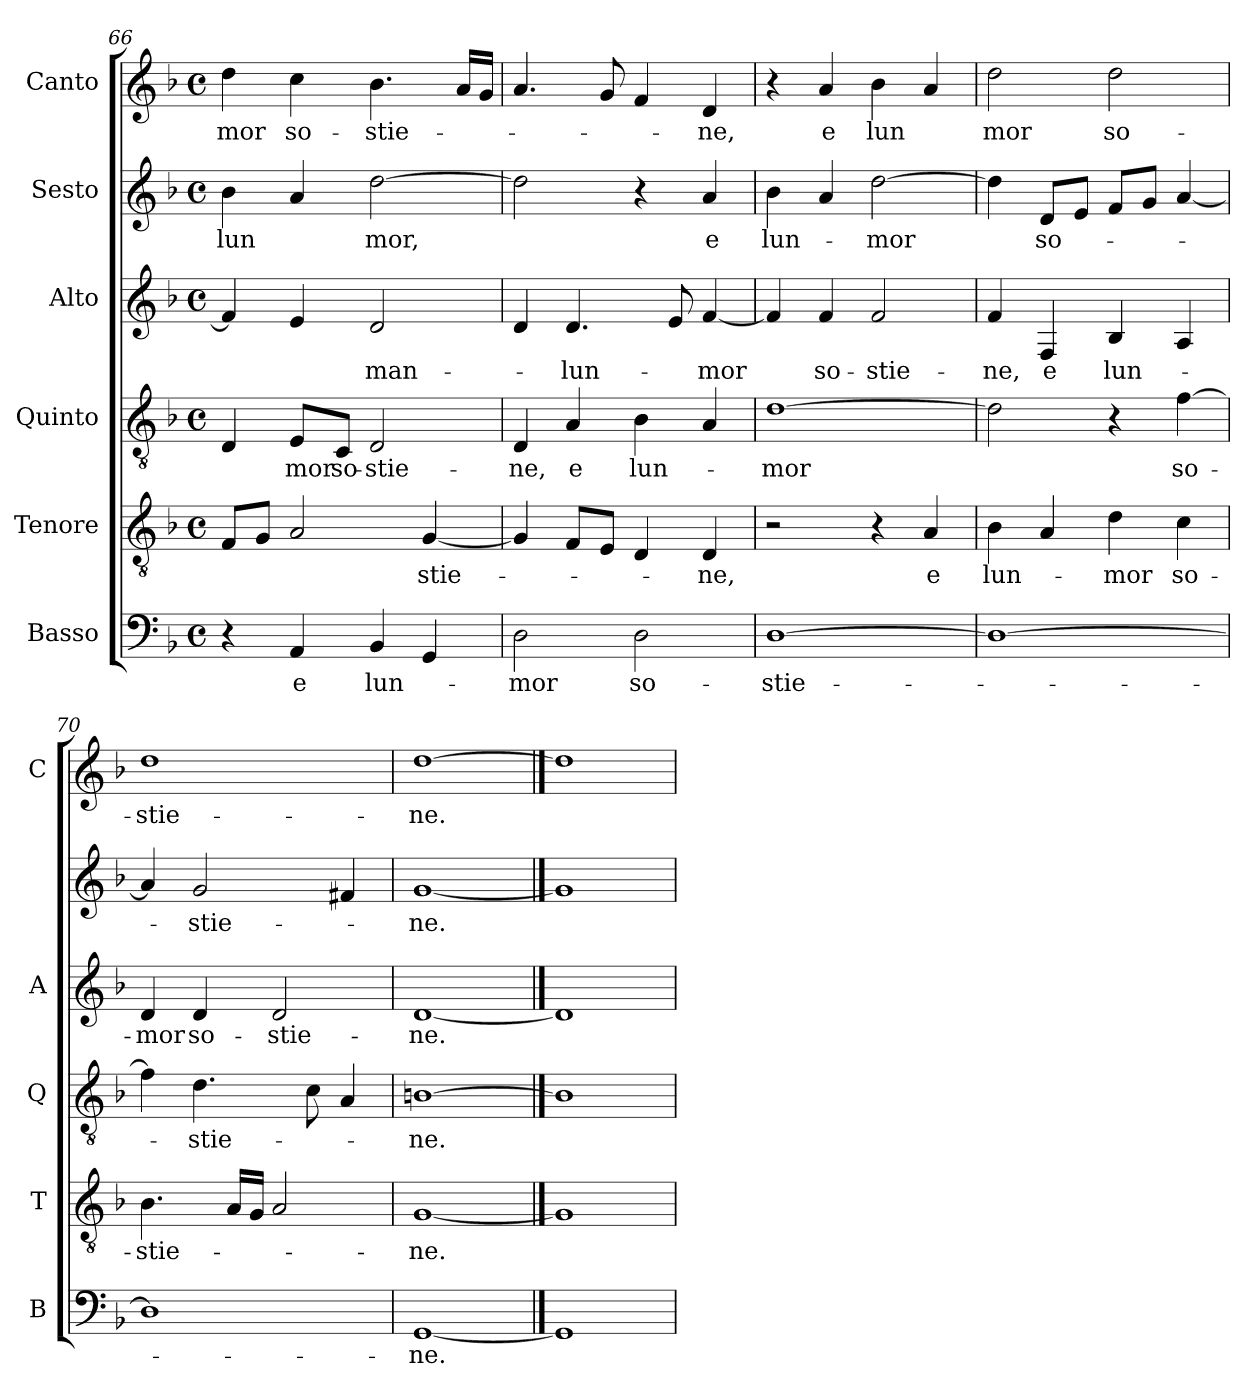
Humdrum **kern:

**kern	**text	**kern	**text	**kern	**text	**kern	**text	**kern	**text	**kern	**text
*part6	*part6	*part5	*part5	*part4	*part4	*part3	*part3	*part2	*part2	*part1	*part1
*staff6	*staff6	*staff5	*staff5	*staff4	*staff4	*staff3	*staff3	*staff2	*staff2	*staff1	*staff1
*I"Basso	*	*I"Tenore	*	*I"Quinto	*	*I"Alto	*	*I"Sesto	*	*I"Canto	*
*I'B	*	*I'T	*	*I'Q	*	*I'A	*	*	*	*I'C	*
*clefF4	*	*clefGv2	*	*clefGv2	*	*clefG2	*	*clefG2	*	*clefG2	*
*k[b-]	*	*k[b-]	*	*k[b-]	*	*k[b-]	*	*k[b-]	*	*k[b-]	*
*F:	*	*F:	*	*F:	*	*F:	*	*F:	*	*F:	*
*M4/4	*	*M4/4	*	*M4/4	*	*M4/4	*	*M4/4	*	*M4/4	*
*met(c)	*	*met(c)	*	*met(c)	*	*met(c)	*	*met(c)	*	*met(c)	*
=66	=66	=66	=66	=66	=66	=66	=66	=66	=66	=66	=66
!	!	!	!	!	!	!	!	!	!LO:LY:b	!	!LO:LY:b
4r	.	8F/L	.	4D/	.	4f/]	.	4b-\	lun	4dd\	-mor
.	.	8G/J	.	.	.	.	.	.	.	.	.
!	!LO:LY:b	!	!	!	!LO:LY:b	!	!	!	!	!	!LO:LY:b
4AA/	e	2A/	.	8E/L	-mor	4e/	.	4a/	.	4cc\	so-
!	!	!	!	!	!LO:LY:b	!	!	!	!	!	!
.	.	.	.	8C/J	so-	.	.	.	.	.	.
!	!LO:LY:b	!	!	!	!LO:LY:b	!	!LO:LY:b	!	!LO:LY:b	!	!LO:LY:b
4BB-/	lun-	.	.	2D/	-stie-	2d/	-man-	[2dd\	mor,	4.b-\	-stie-
!	!	!	!LO:LY:b	!	!	!	!	!	!	!	!
4GG/	.	[4G/	-stie-	.	.	.	.	.	.	.	.
.	.	.	.	.	.	.	.	.	.	16a/LL	.
.	.	.	.	.	.	.	.	.	.	16g/JJ	.
=67	=67	=67	=67	=67	=67	=67	=67	=67	=67	=67	=67
!	!LO:LY:b	!	!	!	!LO:LY:b	!	!	!	!	!	!
2D\	-mor	4G/]	.	4D/	-ne,	4d/	.	2dd\]	.	4.a/	.
!	!	!	!	!	!LO:LY:b	!	!LO:LY:b	!	!	!	!
.	.	8F/L	.	4A/	e	4.d/	-lun-	.	.	.	.
.	.	8E/J	.	.	.	.	.	.	.	8g/	.
!	!LO:LY:b	!	!	!	!LO:LY:b	!	!	!	!	!	!
2D\	so-	4D/	.	4B-\	lun-	.	.	4r	.	4f/	.
.	.	.	.	.	.	8e/	.	.	.	.	.
!	!	!	!LO:LY:b	!	!	!	!LO:LY:b	!	!LO:LY:b	!	!LO:LY:b
.	.	4D/	-ne,	4A/	.	[4f/	-mor	4a/	e	4d/	-ne,
!!LO:LB:g=z
=68	=68	=68	=68	=68	=68	=68	=68	=68	=68	=68	=68
!	!LO:LY:b	!	!	!	!LO:LY:b	!	!	!	!LO:LY:b	!	!
[1D	-stie-	2r	.	[1d	-mor	4f/]	.	4b-\	lun-	4r	.
!	!	!	!	!	!	!	!LO:LY:b	!	!	!	!LO:LY:b
.	.	.	.	.	.	4f/	so-	4a/	.	4a/	e
!	!	!	!	!	!	!	!LO:LY:b	!	!LO:LY:b	!	!LO:LY:b
.	.	4r	.	.	.	2f/	-stie-	[2dd\	-mor	4b-\	lun
!	!	!	!LO:LY:b	!	!	!	!	!	!	!	!
.	.	4A/	e	.	.	.	.	.	.	4a/	.
=69	=69	=69	=69	=69	=69	=69	=69	=69	=69	=69	=69
!	!	!	!LO:LY:b	!	!	!	!LO:LY:b	!	!	!	!LO:LY:b
1D_	.	4B-\	lun-	2d\]	.	4f/	-ne,	4dd\]	.	2dd\	mor
!	!	!	!	!	!	!	!LO:LY:b	!	!LO:LY:b	!	!
.	.	4A/	.	.	.	4F/	e	8d/L	so-	.	.
.	.	.	.	.	.	.	.	8e/J	.	.	.
!	!	!	!LO:LY:b	!	!	!	!LO:LY:b	!	!	!	!LO:LY:b
.	.	4d\	-mor	4r	.	4B-/	lun-	8f/L	.	2dd\	so-
.	.	.	.	.	.	.	.	8g/J	.	.	.
!	!	!	!LO:LY:b	!	!LO:LY:b	!	!	!	!	!	!
.	.	4c\	so-	[4f\	so-	4A/	.	[4a/	.	.	.
=70	=70	=70	=70	=70	=70	=70	=70	=70	=70	=70	=70
!	!	!	!LO:LY:b	!	!	!	!LO:LY:b	!	!	!	!LO:LY:b
1D]	.	4.B-\	-stie-	4f\]	.	4d/	-mor	4a/]	.	1dd	-stie-
!	!	!	!	!	!LO:LY:b	!	!LO:LY:b	!	!LO:LY:b	!	!
.	.	.	.	4.d\	-stie-	4d/	so-	2g/	-stie-	.	.
.	.	16A/LL	.	.	.	.	.	.	.	.	.
.	.	16G/JJ	.	.	.	.	.	.	.	.	.
!	!	!	!	!	!	!	!LO:LY:b	!	!	!	!
.	.	2A/	.	.	.	2d/	-stie-	.	.	.	.
.	.	.	.	8c\	.	.	.	.	.	.	.
.	.	.	.	4A/	.	.	.	4f#X/	.	.	.
=71	=71	=71	=71	=71	=71	=71	=71	=71	=71	=71	=71
!	!LO:LY:b	!	!LO:LY:b	!	!LO:LY:b	!	!LO:LY:b	!	!LO:LY:b	!	!LO:LY:b
[1GG	-ne.	[1G	-ne.	[1Bn	-ne.	[1d	-ne.	[1g	-ne.	[1dd	-ne.
==72	==72	==72	==72	==72	==72	==72	==72	==72	==72	==72	==72
1GG]	.	1G]	.	1B]	.	1d]	.	1g]	.	1dd]	.
=	=	=	=	=	=	=	=	=	=	=	=
*-	*-	*-	*-	*-	*-	*-	*-	*-	*-	*-	*-
